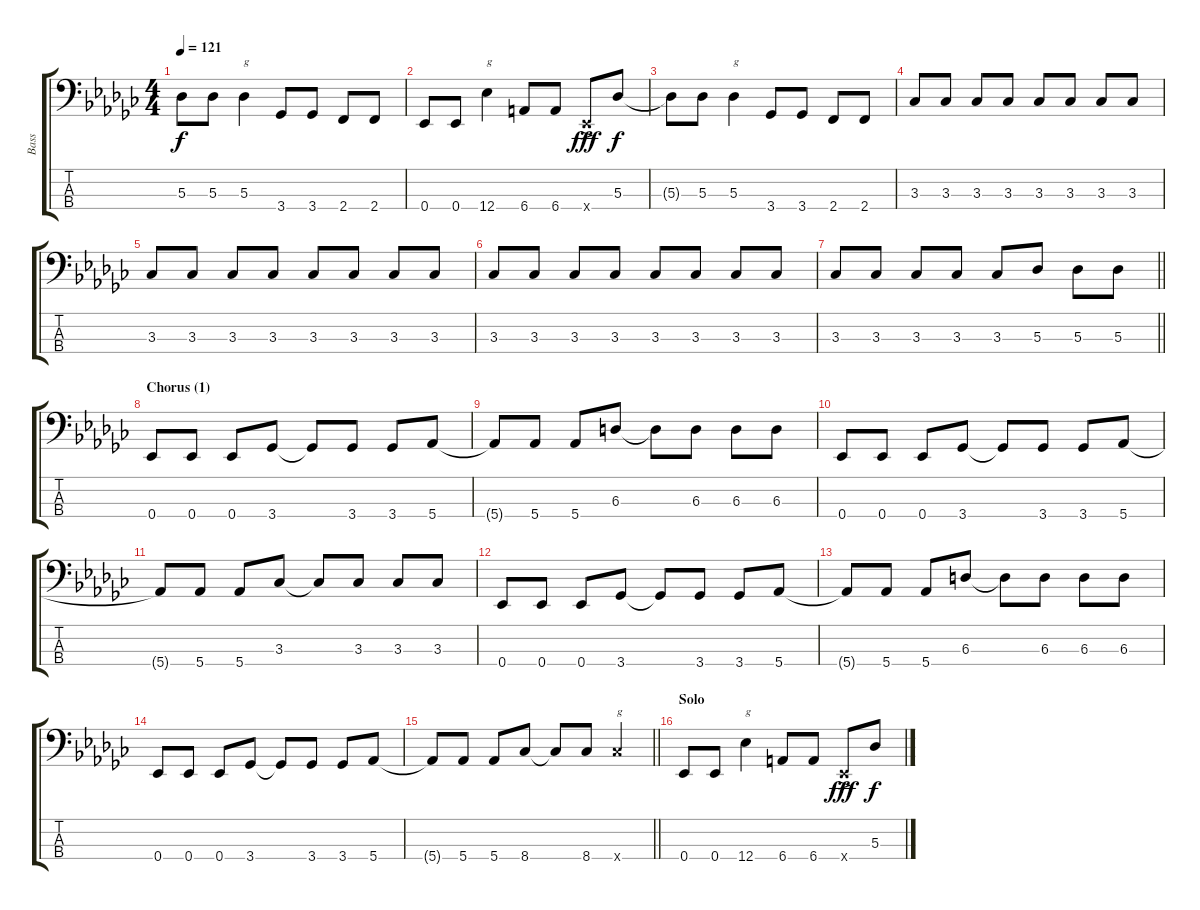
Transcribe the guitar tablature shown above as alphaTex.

\track ("Bass" "Bass") {instrument electricbasspick}
\staff {score tabs}
\tuning (Gb2 Db2 Ab1 Eb1) {hide}
\ts (4 4)
\tempo 121
\clef f4
\ks ebminor
5.3{t}.8{dy f} 5.3.8 5.3.4{txt "g"} 3.4.8 3.4.8 2.4.8 2.4.8 |
0.4.8 0.4.8 12.4.4{txt "g"} 6.4.8 6.4.8 0.4{ac x}.8{dy fff} 5.3.8{dy f} |
5.3{t}.8 5.3.8 5.3.4{txt "g"} 3.4.8 3.4.8 2.4.8 2.4.8 |
3.3.8 3.3.8 3.3.8 3.3.8 3.3.8 3.3.8 3.3.8 3.3.8 |
3.3.8 3.3.8 3.3.8 3.3.8 3.3.8 3.3.8 3.3.8 3.3.8 |
3.3.8 3.3.8 3.3.8 3.3.8 3.3.8 3.3.8 3.3.8 3.3.8 |
\barLineRight lightlight
3.3.8 3.3.8 3.3.8 3.3.8 3.3.8 5.3.8 5.3.8 5.3.8 |
\section ("" "Chorus (1)")
0.4.8 0.4.8 0.4.8 3.4.8 3.4{t}.8 3.4.8 3.4.8 5.4.8 |
5.4{t}.8 5.4.8 5.4.8 6.3.8 6.3{t}.8 6.3.8 6.3.8 6.3.8 |
0.4.8 0.4.8 0.4.8 3.4.8 3.4{t}.8 3.4.8 3.4.8 5.4.8 |
5.4{t}.8 5.4.8 5.4.8 3.3.8 3.3{t}.8 3.3.8 3.3.8 3.3.8 |
0.4.8 0.4.8 0.4.8 3.4.8 3.4{t}.8 3.4.8 3.4.8 5.4.8 |
5.4{t}.8 5.4.8 5.4.8 6.3.8 6.3{t}.8 6.3.8 6.3.8 6.3.8 |
0.4.8 0.4.8 0.4.8 3.4.8 3.4{t}.8 3.4.8 3.4.8 5.4.8 |
\barLineRight lightlight
5.4{t}.8 5.4.8 5.4.8 8.4.8 8.4{t}.8 8.4.8 8.4{x}.4{txt "g"} |
\section ("" "Solo")
0.4.8 0.4.8 12.4.4{txt "g"} 6.4.8 6.4.8 0.4{ac x}.8{dy fff} 5.3.8{dy f}
